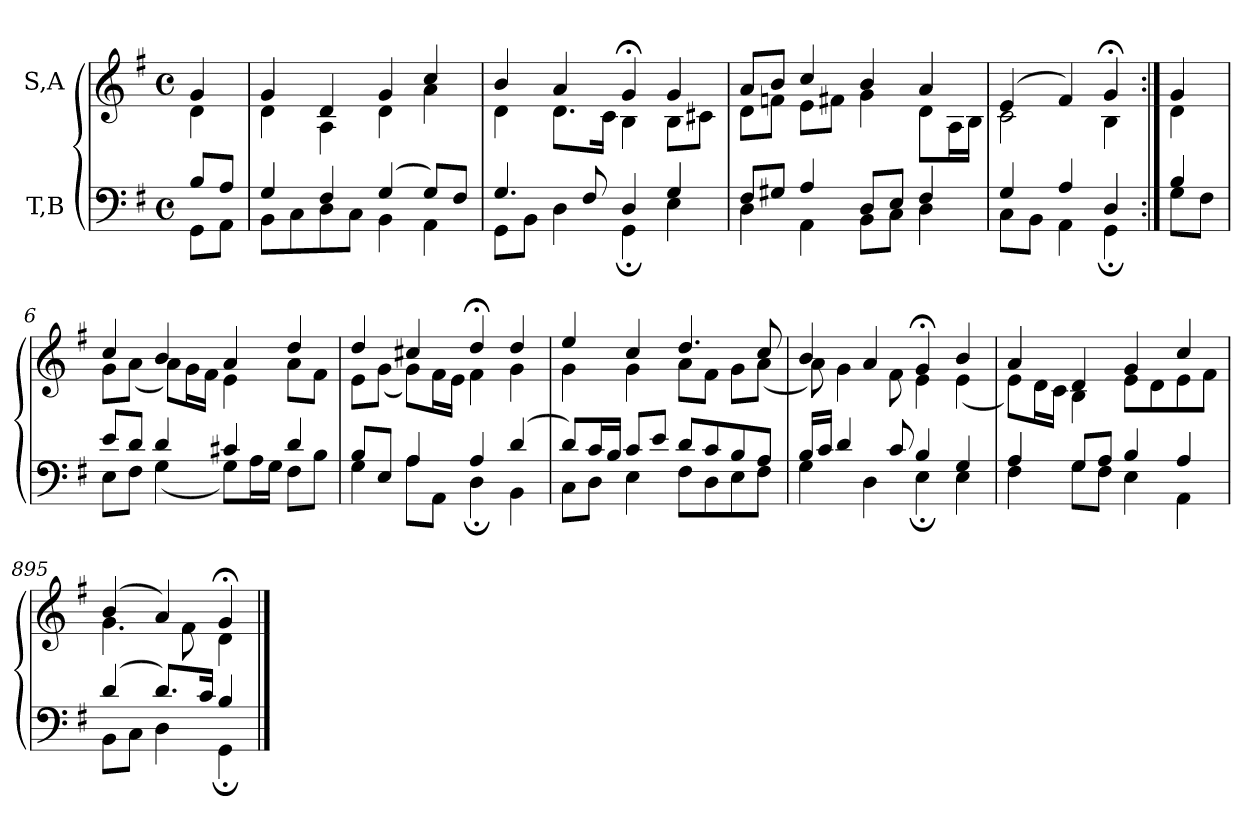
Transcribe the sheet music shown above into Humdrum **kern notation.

**kern	**kern
*part2	*part1
*staff2	*staff1
*I"T,B	*I"S,A
*clefF4	*clefG2
*k[f#]	*k[f#]
*M4/4	*M4/4
*met(c)	*met(c)
=	=
*^	*^
8BL	8GGL	4g	4d
8AJ	8AAJ	.	.
=1	=1	=1	=1
4G	8BBL	4g	4d
.	8C	.	.
4F#	8D	4d	4A
.	8CJ	.	.
(>4G	4BB	4g	4d
8GL)	4AA	4cc	4a
8F#J	.	.	.
=2	=2	=2	=2
4.G	8GGL	4b	4d
.	8BBJ	.	.
.	4D	4a	8.dL
8F#	.	.	.
.	.	.	16cJk
4D	4GG;	4g;<	4B
4G	4E	4g	8BL
.	.	.	8c#XJ
=3	=3	=3	=3
8F#L	4D	8aL	8dL
8G#XJ	.	8bJ	8fnJ
4A	4AA	4cc	8eL
.	.	.	8f#XJ
8DL	8BBL	4b	4g
8EJ	8CJ	.	.
4F#	4D	4a	8dL
.	.	.	16AL
.	.	.	16BJJ
=888	=888	=888	=888
4G	8CL	(>4e	2c
.	8BBJ	.	.
4A	4AA	4f#)	.
4D	4GG;	4g;<	4B
=889:|!	=889:|!	=889:|!	=889:|!
4B	8GL	4g	4d
.	8F#J	.	.
=6	=6	=6	=6
8eL	8EL	4cc	8gL
8dJ	8F#J	.	(<8aJ
4d	(<4G	4b	8aL)
.	.	.	16gL
.	.	.	16f#JJ
4c#X	8GL)	4a	4e
.	16AL	.	.
.	16GJJ	.	.
4d	8F#L	4dd	8aL
.	8BJ	.	8f#J
=7	=7	=7	=7
8BL	4G	4dd	8eL
8EJ	.	.	(<8gJ
4A	8AL	4cc#X	8gL)
.	8AAJ	.	16f#L
.	.	.	16eJJ
4A	4D;	4dd;<	4f#
(>4d	4BB	4dd	4g
=8	=8	=8	=8
8dL)	8CL	4ee	4g
16cL	8DJ	.	.
16BJJ	.	.	.
8cL	4E	4cc	4g
8eJ	.	.	.
8dL	8F#L	4.dd	8aL
8c	8D	.	8f#J
8B	8E	.	8gL
8AJ	8F#J	8cc	(<8aJ
=9	=9	=9	=9
16BLL	4G	4b	8a)
16cJJ	.	.	.
4d	.	.	4g
.	4D	4a	.
8c	.	.	8f#
4B	4E;	4g;<	4e
4G	4E	4b	(<4e
=10	=10	=10	=10
4A	4F#	4a	8eL)
.	.	.	16dL
.	.	.	16cJJ
8GL	8GL	4d	4B
8AJ	8F#J	.	.
4B	4E	4g	8eL
.	.	.	8d
4A	4AA	4cc	8e
.	.	.	8f#J
=895	=895	=895	=895
(>4d	8BBL	(>4b	4.g
.	8CJ	.	.
8.dL)	4D	4a)	.
.	.	.	8f#
16cJk	.	.	.
4B	4GG;	4g;<	4d
*v	*v	*	*
*	*v	*v
==	==
*-	*-
